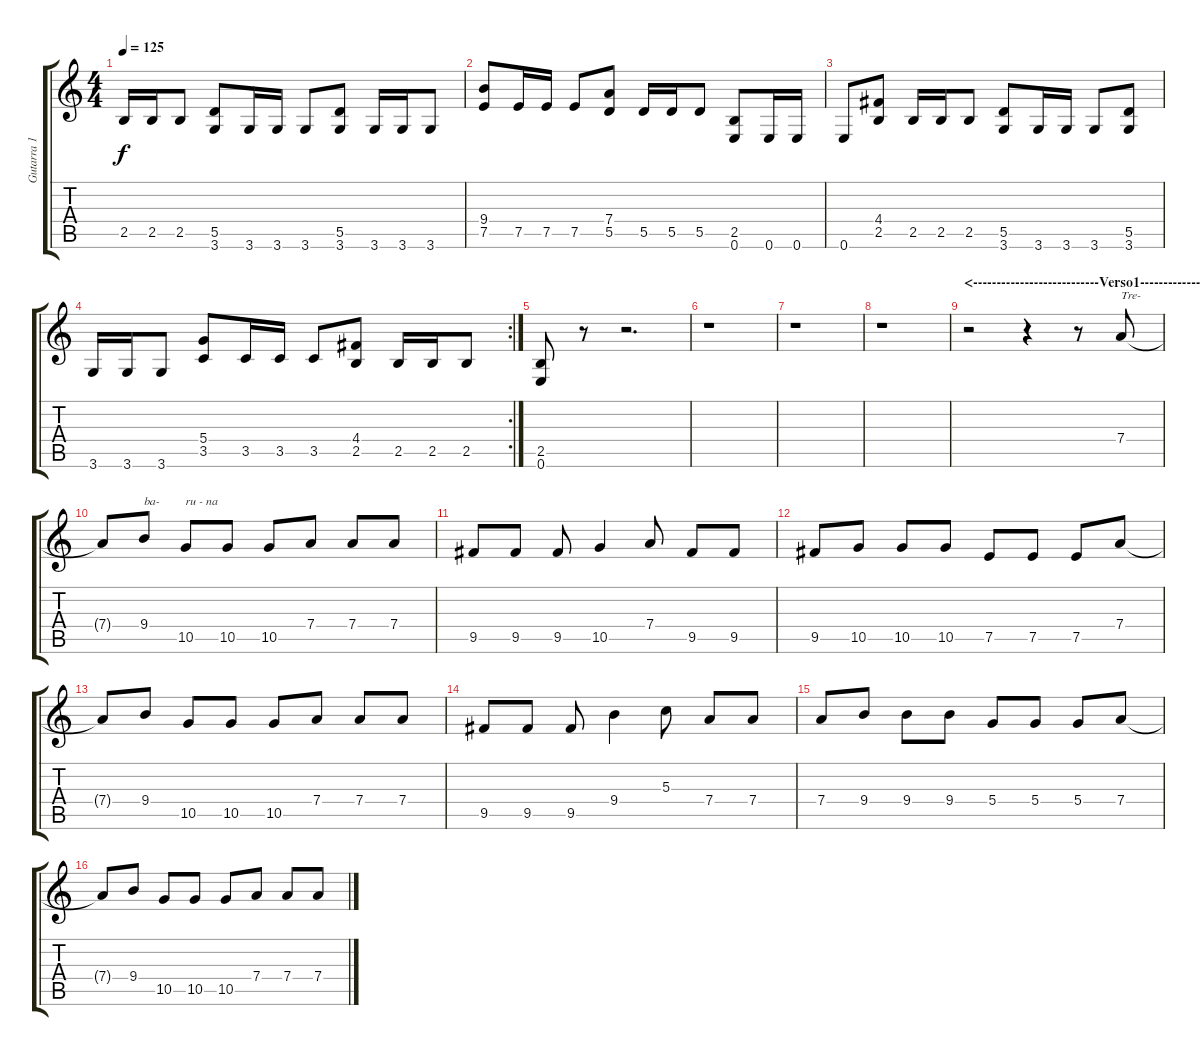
\track ("Gutarra 1" "Gutarra 1") {instrument overdrivenguitar}
\staff {score tabs}
\tuning (E4 B3 G3 D3 A2 E2) {hide}
\ts (4 4)
\tempo 125
\clef g2
\ks c
2.5.16{dy f} 2.5.16 2.5.8 (5.5 3.6).8 3.6.16 3.6.16 3.6.8 (5.5 3.6).8 3.6.16 3.6.16 3.6.8 |
(9.4 7.5).8 7.5.16 7.5.16 7.5.8 (7.4 5.5).8 5.5.16 5.5.16 5.5.8 (2.5 0.6).8 0.6.16 0.6.16 |
0.6.8 (4.4 2.5).8 2.5.16 2.5.16 2.5.8 (5.5 3.6).8 3.6.16 3.6.16 3.6.8 (5.5 3.6).8 |
\rc 2
3.6.16 3.6.16 3.6.8 (5.4 3.5).8 3.5.16 3.5.16 3.5.8 (4.4 2.5).8 2.5.16 2.5.16 2.5.8 |
(2.5 0.6).8 r.8 r.2{d} |
r.1 |
r.1 |
r.1 |
\section ("" "<---------------------------Verso1------------------------>")
r.2 r.4 r.8 7.4.8{txt "Tre-"} |
7.4{t}.8 9.4.8{txt "ba-"} 10.5.8{txt "ru - na"} 10.5.8 10.5.8 7.4.8 7.4.8 7.4.8 |
9.5.8 9.5.8 9.5.8 10.5.4 7.4.8 9.5.8 9.5.8 |
9.5.8 10.5.8 10.5.8 10.5.8 7.5.8 7.5.8 7.5.8 7.4.8 |
7.4{t}.8 9.4.8 10.5.8 10.5.8 10.5.8 7.4.8 7.4.8 7.4.8 |
9.5.8 9.5.8 9.5.8 9.4.4 5.3.8 7.4.8 7.4.8 |
7.4.8 9.4.8 9.4.8 9.4.8 5.4.8 5.4.8 5.4.8 7.4.8 |
7.4{t}.8 9.4.8 10.5.8 10.5.8 10.5.8 7.4.8 7.4.8 7.4.8
